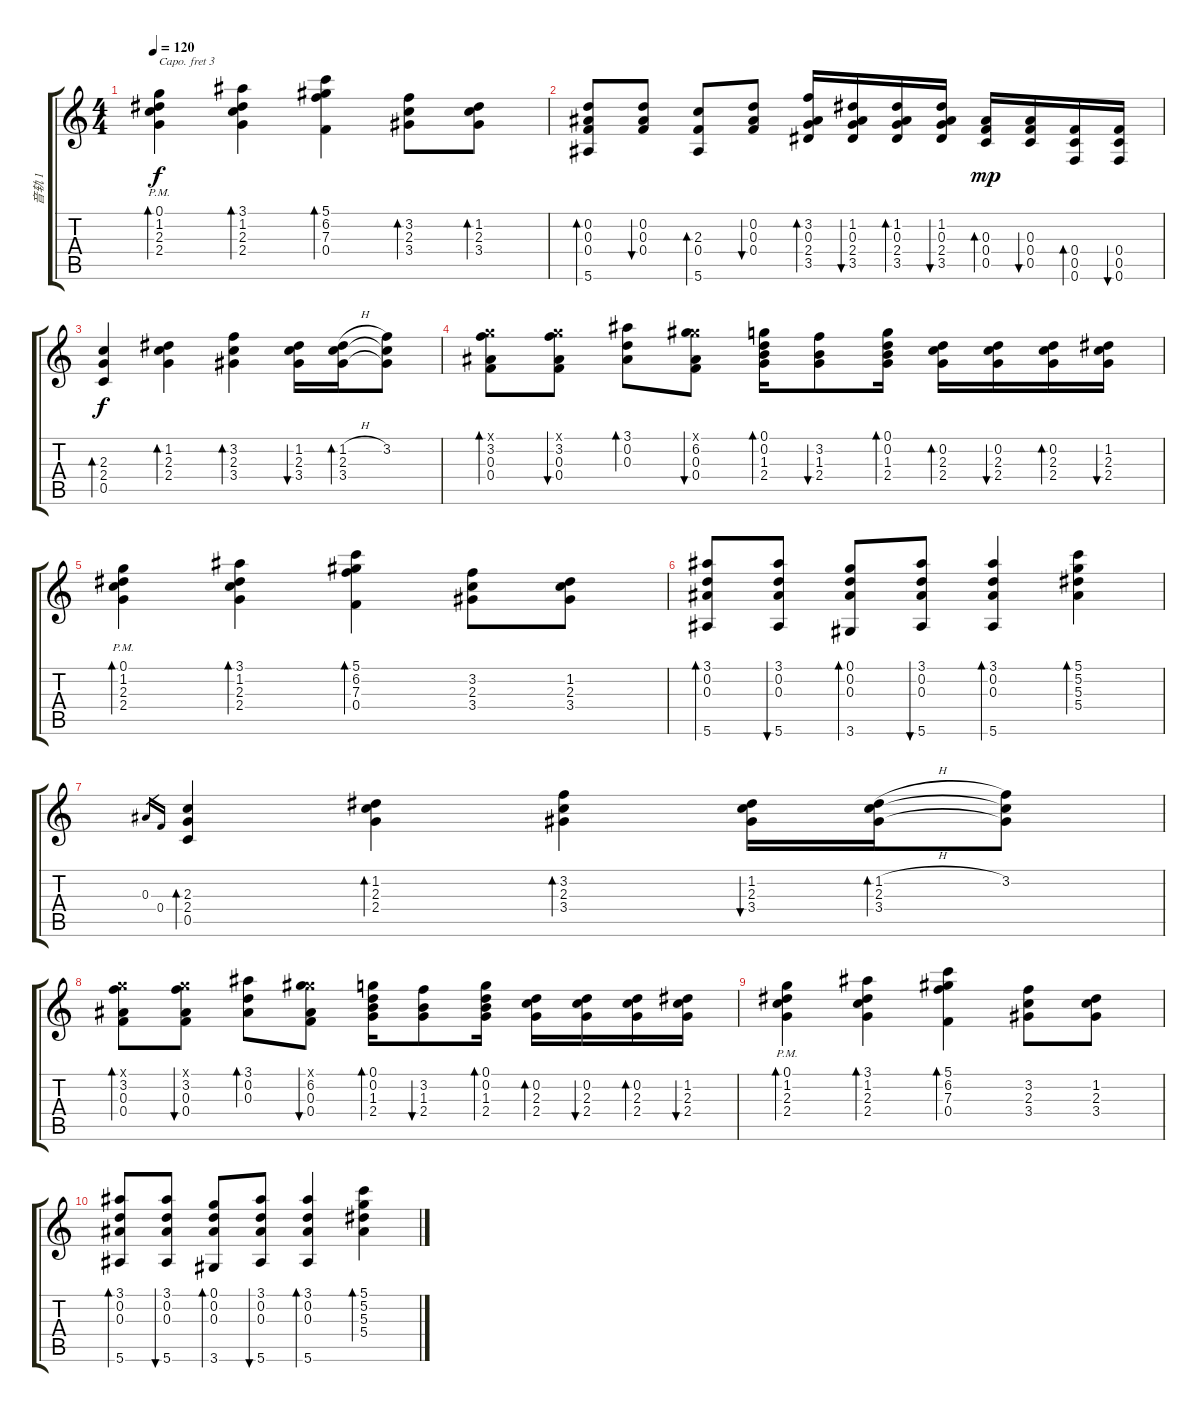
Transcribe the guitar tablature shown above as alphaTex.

\track ("音轨 1" "音轨 1") {instrument acousticguitarsteel}
\staff {score tabs}
\capo 3
\tuning (E4 B3 G3 D3 A2 D2) {hide}
\ts (4 4)
\tempo 120
\clef g2
\ks c
(0.1{pm} 1.2 2.3 2.4).4{bd 240 dy f} (3.1 1.2 2.3 2.4).4{bd 240} (5.1 6.2 7.3 0.4).4{bd 240} (3.2 2.3 3.4).8{bd 120} (1.2 2.3 3.4).8{bd 120} |
(0.2 0.3 0.4 5.6).8{bd 120} (0.2 0.3 0.4).8{bu 120} (2.3 0.4 5.6).8{bd 120} (0.2 0.3 0.4).8{bu 120} (3.2 0.3 2.4 3.5).16{bd 120} (1.2 0.3 2.4 3.5).16{bu 120} (1.2 0.3 2.4 3.5).16{bd 120} (1.2 0.3 2.4 3.5).16{bu 120} (0.3 0.4 0.5).16{bd 120 dy mp} (0.3 0.4 0.5).16{bu 120} (0.4 0.5 0.6).16{bd 120} (0.4 0.5 0.6).16{bu 120} |
(2.3 2.4 0.5).4{bd 60 dy f} (1.2 2.3 2.4).4{bd 60} (3.2 2.3 3.4).4{bd 240} (1.2 2.3 3.4).16{bu 240} (1.2{h} 2.3 3.4).16{bd 240} (3.2 2.3{t} 3.4{t}).8 |
(0.1{x} 3.2 0.3 0.4).8{bd 240} (0.1{x} 3.2 0.3 0.4).8{bu 240} (3.1 0.2 0.3).8{bd 240} (0.1{x} 6.2 0.3 0.4).8{bu 240} (0.1 0.2 1.3 2.4).16{bd 240} (3.2 1.3 2.4).8{bu 120} (0.1 0.2 1.3 2.4).16{bd 240} (0.2 2.3 2.4).16{bd 240} (0.2 2.3 2.4).16{bu 240} (0.2 2.3 2.4).16{bd 240} (1.2 2.3 2.4).16{bu 240} |
(0.1{pm} 1.2 2.3 2.4).4{bd 240} (3.1 1.2 2.3 2.4).4{bd 240} (5.1 6.2 7.3 0.4).4{bd 240} (3.2 2.3 3.4).8 (1.2 2.3 3.4).8 |
(3.1 0.2 0.3 5.6).8{bd 240} (3.1 0.2 0.3 5.6).8{bu 240} (0.1 0.2 0.3 3.6).8{bd 240} (3.1 0.2 0.3 5.6).8{bu 240} (3.1 0.2 0.3 5.6).4{bd 240} (5.1 5.2 5.3 5.4).4{bd 240} |
0.3.16{gr} 0.4.16{gr} (2.3 2.4 0.5).4{bd 60} (1.2 2.3 2.4).4{bd 60} (3.2 2.3 3.4).4{bd 240} (1.2 2.3 3.4).16{bu 240} (1.2{h} 2.3 3.4).16{bd 240} (3.2 2.3{t} 3.4{t}).8 |
(0.1{x} 3.2 0.3 0.4).8{bd 240} (0.1{x} 3.2 0.3 0.4).8{bu 240} (3.1 0.2 0.3).8{bd 240} (0.1{x} 6.2 0.3 0.4).8{bu 240} (0.1 0.2 1.3 2.4).16{bd 240} (3.2 1.3 2.4).8{bu 120} (0.1 0.2 1.3 2.4).16{bd 240} (0.2 2.3 2.4).16{bd 240} (0.2 2.3 2.4).16{bu 240} (0.2 2.3 2.4).16{bd 240} (1.2 2.3 2.4).16{bu 240} |
(0.1{pm} 1.2 2.3 2.4).4{bd 240} (3.1 1.2 2.3 2.4).4{bd 240} (5.1 6.2 7.3 0.4).4{bd 240} (3.2 2.3 3.4).8 (1.2 2.3 3.4).8 |
(3.1 0.2 0.3 5.6).8{bd 240} (3.1 0.2 0.3 5.6).8{bu 240} (0.1 0.2 0.3 3.6).8{bd 240} (3.1 0.2 0.3 5.6).8{bu 240} (3.1 0.2 0.3 5.6).4{bd 240} (5.1 5.2 5.3 5.4).4{bd 240}
